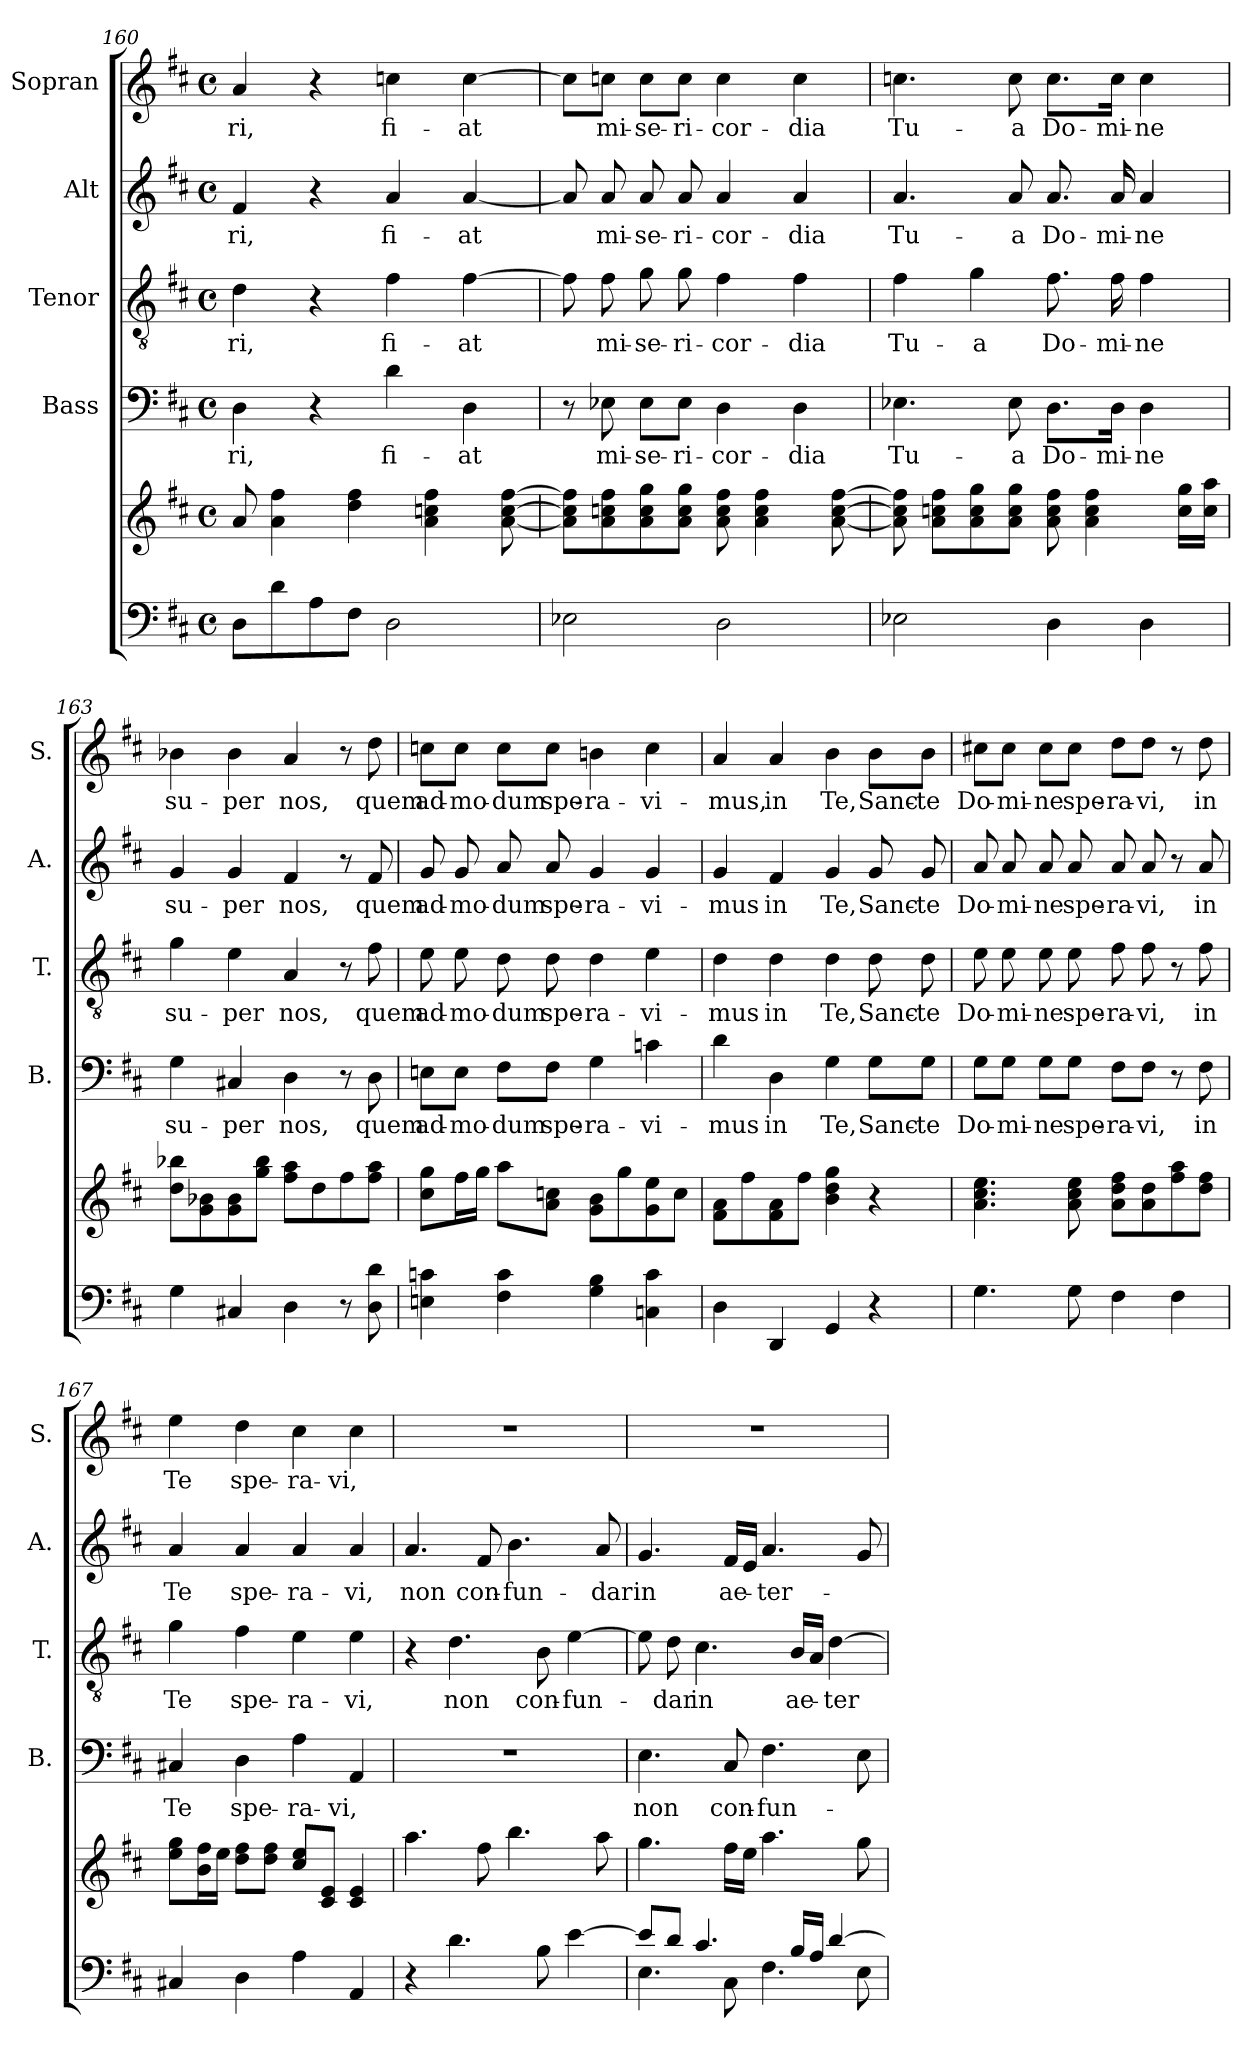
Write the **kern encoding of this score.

**kern	**kern	**kern	**text	**kern	**text	**kern	**text	**kern	**text
*part5	*part5	*part4	*part4	*part3	*part3	*part2	*part2	*part1	*part1
*staff6	*staff5	*staff4	*staff4	*staff3	*staff3	*staff2	*staff2	*staff1	*staff1
*	*	*I"Bass	*	*I"Tenor	*	*I"Alt	*	*I"Sopran	*
*	*	*I'B.	*	*I'T.	*	*I'A.	*	*I'S.	*
*clefF4	*clefG2	*clefF4	*	*clefGv2	*	*clefG2	*	*clefG2	*
*k[f#c#]	*k[f#c#]	*k[f#c#]	*	*k[f#c#]	*	*k[f#c#]	*	*k[f#c#]	*
*D:	*D:	*D:	*	*D:	*	*D:	*	*D:	*
*M4/4	*M4/4	*M4/4	*	*M4/4	*	*M4/4	*	*M4/4	*
*met(c)	*met(c)	*met(c)	*	*met(c)	*	*met(c)	*	*met(c)	*
=160	=160	=160	=160	=160	=160	=160	=160	=160	=160
!	!	!	!LO:LY:b	!	!LO:LY:b	!	!LO:LY:b	!	!LO:LY:b
8D\L	8a/	4D\	-ri,	4d\	-ri,	4f#/	-ri,	4a/	-ri,
8d\	4a\ 4ff#\	.	.	.	.	.	.	.	.
8A\	.	4r	.	4r	.	4r	.	4r	.
8F#\J	4dd\ 4ff#\	.	.	.	.	.	.	.	.
!	!	!	!LO:LY:b	!	!LO:LY:b	!	!LO:LY:b	!	!LO:LY:b
2D\	.	4d\	fi-	4f#\	fi-	4a/	fi-	4ccn\	fi-
.	4a\ 4ccn\ 4ff#\	.	.	.	.	.	.	.	.
!	!	!	!LO:LY:b	!	!LO:LY:b	!	!LO:LY:b	!	!LO:LY:b
.	.	4D\	-at	[4f#\	-at	[4a/	-at	[4cc\	-at
.	[8a\ [8cc\ [8ff#\	.	.	.	.	.	.	.	.
=161	=161	=161	=161	=161	=161	=161	=161	=161	=161
2E-X\	8a\] 8cc\] 8ff#\]L	8r	.	8f#\]	.	8a/]	.	8cc\L]	.
!	!	!	!LO:LY:b	!	!LO:LY:b	!	!LO:LY:b	!	!LO:LY:b
.	8a\ 8ccn\ 8ff#\	8E-X\	mi-	8f#\	mi-	8a/	mi-	8ccn\J	mi-
!	!	!	!LO:LY:b	!	!LO:LY:b	!	!LO:LY:b	!	!LO:LY:b
.	8a\ 8cc\ 8gg\	8E-\L	-se-	8g\	-se-	8a/	-se-	8cc\L	-se-
!	!	!	!LO:LY:b	!	!LO:LY:b	!	!LO:LY:b	!	!LO:LY:b
.	8a\ 8cc\ 8gg\J	8E-\J	-ri-	8g\	-ri-	8a/	-ri-	8cc\J	-ri-
!	!	!	!LO:LY:b	!	!LO:LY:b	!	!LO:LY:b	!	!LO:LY:b
2D\	8a\ 8cc\ 8ff#\	4D\	-cor-	4f#\	-cor-	4a/	-cor-	4cc\	-cor-
.	4a\ 4cc\ 4ff#\	.	.	.	.	.	.	.	.
!	!	!	!LO:LY:b	!	!LO:LY:b	!	!LO:LY:b	!	!LO:LY:b
.	.	4D\	-dia	4f#\	-dia	4a/	-dia	4cc\	-dia
.	[8a\ [8cc\ [8ff#\	.	.	.	.	.	.	.	.
!!LO:PB:g=z
=162	=162	=162	=162	=162	=162	=162	=162	=162	=162
!	!	!	!LO:LY:b	!	!LO:LY:b	!	!LO:LY:b	!	!LO:LY:b
2E-X\	8a\] 8cc\] 8ff#\]	4.E-X\	Tu-	4f#\	Tu-	4.a/	Tu-	4.ccn\	Tu-
.	8a\ 8ccn\ 8ff#\L	.	.	.	.	.	.	.	.
!	!	!	!	!	!LO:LY:b	!	!	!	!
.	8a\ 8cc\ 8gg\	.	.	4g\	-a	.	.	.	.
!	!	!	!LO:LY:b	!	!	!	!LO:LY:b	!	!LO:LY:b
.	8a\ 8cc\ 8gg\J	8E-\	-a	.	.	8a/	-a	8cc\	-a
!	!	!	!LO:LY:b	!	!LO:LY:b	!	!LO:LY:b	!	!LO:LY:b
4D\	8a\ 8cc\ 8ff#\	8.D\L	Do-	8.f#\	Do-	8.a/	Do-	8.cc\L	Do-
.	4a\ 4cc\ 4ff#\	.	.	.	.	.	.	.	.
!	!	!	!LO:LY:b	!	!LO:LY:b	!	!LO:LY:b	!	!LO:LY:b
.	.	16D\Jk	-mi-	16f#\	-mi-	16a/	-mi-	16cc\Jk	-mi-
!	!	!	!LO:LY:b	!	!LO:LY:b	!	!LO:LY:b	!	!LO:LY:b
4D\	.	4D\	-ne	4f#\	-ne	4a/	-ne	4cc\	-ne
.	16cc\ 16gg\LL	.	.	.	.	.	.	.	.
.	16cc\ 16aa\JJ	.	.	.	.	.	.	.	.
=163	=163	=163	=163	=163	=163	=163	=163	=163	=163
!	!	!	!LO:LY:b	!	!LO:LY:b	!	!LO:LY:b	!	!LO:LY:b
4G\	8dd\ 8bb-X\L	4G\	su-	4g\	su-	4g/	su-	4b-X\	su-
.	8g\ 8b-X\	.	.	.	.	.	.	.	.
!	!	!	!LO:LY:b	!	!LO:LY:b	!	!LO:LY:b	!	!LO:LY:b
4C#X/	8g\ 8b-\	4C#X/	-per	4e\	-per	4g/	-per	4b-\	-per
.	8gg\ 8bb-\J	.	.	.	.	.	.	.	.
!	!	!	!LO:LY:b	!	!LO:LY:b	!	!LO:LY:b	!	!LO:LY:b
4D\	8ff#\ 8aa\L	4D\	nos,	4A/	nos,	4f#/	nos,	4a/	nos,
.	8dd\	.	.	.	.	.	.	.	.
8r	8ff#\	8r	.	8r	.	8r	.	8r	.
!	!	!	!LO:LY:b	!	!LO:LY:b	!	!LO:LY:b	!	!LO:LY:b
8D\ 8d\	8ff#\ 8aa\J	8D\	quem	8f#\	quem	8f#/	quem	8dd\	quem
=164	=164	=164	=164	=164	=164	=164	=164	=164	=164
!	!	!	!LO:LY:b	!	!LO:LY:b	!	!LO:LY:b	!	!LO:LY:b
4En\ 4cn\	8cc#\ 8gg\L	8En\L	ad-	8e\	ad-	8g/	ad-	8ccn\L	ad-
!	!	!	!LO:LY:b	!	!LO:LY:b	!	!LO:LY:b	!	!LO:LY:b
.	16ff#\L	8E\J	-mo-	8e\	-mo-	8g/	-mo-	8cc\J	-mo-
.	16gg\JJ	.	.	.	.	.	.	.	.
!	!	!	!LO:LY:b	!	!LO:LY:b	!	!LO:LY:b	!	!LO:LY:b
4F#\ 4c\	8aa\L	8F#\L	-dum	8d\	-dum	8a/	-dum	8cc\L	-dum
!	!	!	!LO:LY:b	!	!LO:LY:b	!	!LO:LY:b	!	!LO:LY:b
.	8a\ 8ccn\J	8F#\J	spe-	8d\	spe-	8a/	spe-	8cc\J	spe-
!	!	!	!LO:LY:b	!	!LO:LY:b	!	!LO:LY:b	!	!LO:LY:b
4G\ 4B\	8g\ 8b\L	4G\	-ra-	4d\	-ra-	4g/	-ra-	4bn\	-ra-
.	8gg\	.	.	.	.	.	.	.	.
!	!	!	!LO:LY:b	!	!LO:LY:b	!	!LO:LY:b	!	!LO:LY:b
4Cn\ 4c\	8g\ 8ee\	4cn\	-vi-	4e\	-vi-	4g/	-vi-	4cc\	-vi-
.	8cc\J	.	.	.	.	.	.	.	.
=165	=165	=165	=165	=165	=165	=165	=165	=165	=165
!	!	!	!LO:LY:b	!	!LO:LY:b	!	!LO:LY:b	!	!LO:LY:b
4D\	8f#\ 8a\L	4d\	-mus	4d\	-mus	4g/	-mus	4a/	-mus,
.	8ff#\	.	.	.	.	.	.	.	.
!	!	!	!LO:LY:b	!	!LO:LY:b	!	!LO:LY:b	!	!LO:LY:b
4DD/	8f#\ 8a\	4D\	in	4d\	in	4f#/	in	4a/	in
.	8ff#\J	.	.	.	.	.	.	.	.
!	!	!	!LO:LY:b	!	!LO:LY:b	!	!LO:LY:b	!	!LO:LY:b
4GG/	4b\ 4dd\ 4gg\	4G\	Te,	4d\	Te,	4g/	Te,	4b\	Te,
!	!	!	!LO:LY:b	!	!LO:LY:b	!	!LO:LY:b	!	!LO:LY:b
4r	4r	8G\L	Sanc-	8d\	Sanc-	8g/	Sanc-	8b\L	Sanc-
!	!	!	!LO:LY:b	!	!LO:LY:b	!	!LO:LY:b	!	!LO:LY:b
.	.	8G\J	-te	8d\	-te	8g/	-te	8b\J	-te
!!LO:LB:g=z
=166	=166	=166	=166	=166	=166	=166	=166	=166	=166
!	!	!	!LO:LY:b	!	!LO:LY:b	!	!LO:LY:b	!	!LO:LY:b
4.G\	4.a\ 4.cc#\ 4.ee\	8G\L	Do-	8e\	Do-	8a/	Do-	8cc#X\L	Do-
!	!	!	!LO:LY:b	!	!LO:LY:b	!	!LO:LY:b	!	!LO:LY:b
.	.	8G\J	-mi-	8e\	-mi-	8a/	-mi-	8cc#\J	-mi-
!	!	!	!LO:LY:b	!	!LO:LY:b	!	!LO:LY:b	!	!LO:LY:b
.	.	8G\L	-ne	8e\	-ne	8a/	-ne	8cc#\L	-ne
!	!	!	!LO:LY:b	!	!LO:LY:b	!	!LO:LY:b	!	!LO:LY:b
8G\	8a\ 8cc#\ 8ee\	8G\J	spe-	8e\	spe-	8a/	spe-	8cc#\J	spe-
!	!	!	!LO:LY:b	!	!LO:LY:b	!	!LO:LY:b	!	!LO:LY:b
4F#\	8a\ 8dd\ 8ff#\L	8F#\L	-ra-	8f#\	-ra-	8a/	-ra-	8dd\L	-ra-
!	!	!	!LO:LY:b	!	!LO:LY:b	!	!LO:LY:b	!	!LO:LY:b
.	8a\ 8dd\	8F#\J	-vi,	8f#\	-vi,	8a/	-vi,	8dd\J	-vi,
4F#\	8ff#\ 8aa\	8r	.	8r	.	8r	.	8r	.
!	!	!	!LO:LY:b	!	!LO:LY:b	!	!LO:LY:b	!	!LO:LY:b
.	8dd\ 8ff#\J	8F#\	in	8f#\	in	8a/	in	8dd\	in
=167	=167	=167	=167	=167	=167	=167	=167	=167	=167
!	!	!	!LO:LY:b	!	!LO:LY:b	!	!LO:LY:b	!	!LO:LY:b
4C#X/	8ee\ 8gg\L	4C#X/	Te	4g\	Te	4a/	Te	4ee\	Te
.	16b\ 16ff#\L	.	.	.	.	.	.	.	.
.	16ee\JJ	.	.	.	.	.	.	.	.
!	!	!	!LO:LY:b	!	!LO:LY:b	!	!LO:LY:b	!	!LO:LY:b
4D\	8dd\ 8ff#\L	4D\	spe-	4f#\	spe-	4a/	spe-	4dd\	spe-
.	8dd\ 8ff#\J	.	.	.	.	.	.	.	.
!	!	!	!LO:LY:b	!	!LO:LY:b	!	!LO:LY:b	!	!LO:LY:b
4A\	8cc#/ 8ee/L	4A\	-ra-	4e\	-ra-	4a/	-ra-	4cc#\	-ra-
.	8c#/ 8e/J	.	.	.	.	.	.	.	.
!	!	!	!LO:LY:b	!	!LO:LY:b	!	!LO:LY:b	!	!LO:LY:b
4AA/	4c#/ 4e/	4AA/	-vi,	4e\	-vi,	4a/	-vi,	4cc#\	-vi,
=168	=168	=168	=168	=168	=168	=168	=168	=168	=168
!	!	!	!	!	!	!	!LO:LY:b	!	!
4r	4.aa\	1r	.	4r	.	4.a/	non	1r	.
!	!	!	!	!	!LO:LY:b	!	!	!	!
4.d\	.	.	.	4.d\	non	.	.	.	.
!	!	!	!	!	!	!	!LO:LY:b	!	!
.	8ff#\	.	.	.	.	8f#/	con-	.	.
!	!	!	!	!	!	!	!LO:LY:b	!	!
.	4.bb\	.	.	.	.	4.b\	-fun-	.	.
!	!	!	!	!	!LO:LY:b	!	!	!	!
8B\	.	.	.	8B\	con-	.	.	.	.
!	!	!	!	!	!LO:LY:b	!	!	!	!
[4e\	.	.	.	[4e\	-fun-	.	.	.	.
!	!	!	!	!	!	!	!LO:LY:b	!	!
.	8aa\	.	.	.	.	8a/	-dar	.	.
=169	=169	=169	=169	=169	=169	=169	=169	=169	=169
*^	*	*	*	*	*	*	*	*	*
!	!	!	!	!LO:LY:b	!	!	!	!LO:LY:b	!	!
8e/L]	4.E\	4.gg\	4.E\	non	8e\]	.	4.g/	in	1r	.
!	!	!	!	!	!	!LO:LY:b	!	!	!	!
8d/J	.	.	.	.	8d\	-dar	.	.	.	.
!	!	!	!	!	!	!LO:LY:b	!	!	!	!
4.c#/	.	.	.	.	4.c#\	in	.	.	.	.
!	!	!	!	!LO:LY:b	!	!	!	!LO:LY:b	!	!
.	8C#\	16ff#\LL	8C#/	con-	.	.	16f#/LL	ae-	.	.
.	.	16ee\JJ	.	.	.	.	16e/JJ	.	.	.
!	!	!	!	!LO:LY:b	!	!	!	!LO:LY:b	!	!
.	4.F#\	4.aa\	4.F#\	-fun-	.	.	4.a/	-ter-	.	.
!	!	!	!	!	!	!LO:LY:b	!	!	!	!
16B/LL	.	.	.	.	16B/LL	ae-	.	.	.	.
16A/JJ	.	.	.	.	16A/JJ	.	.	.	.	.
!	!	!	!	!	!	!LO:LY:b	!	!	!	!
[>4d/	.	.	.	.	[4d\	-ter-	.	.	.	.
.	8E\	8gg\	8E\	.	.	.	8g/	.	.	.
*v	*v	*	*	*	*	*	*	*	*	*
=	=	=	=	=	=	=	=	=	=
*-	*-	*-	*-	*-	*-	*-	*-	*-	*-
